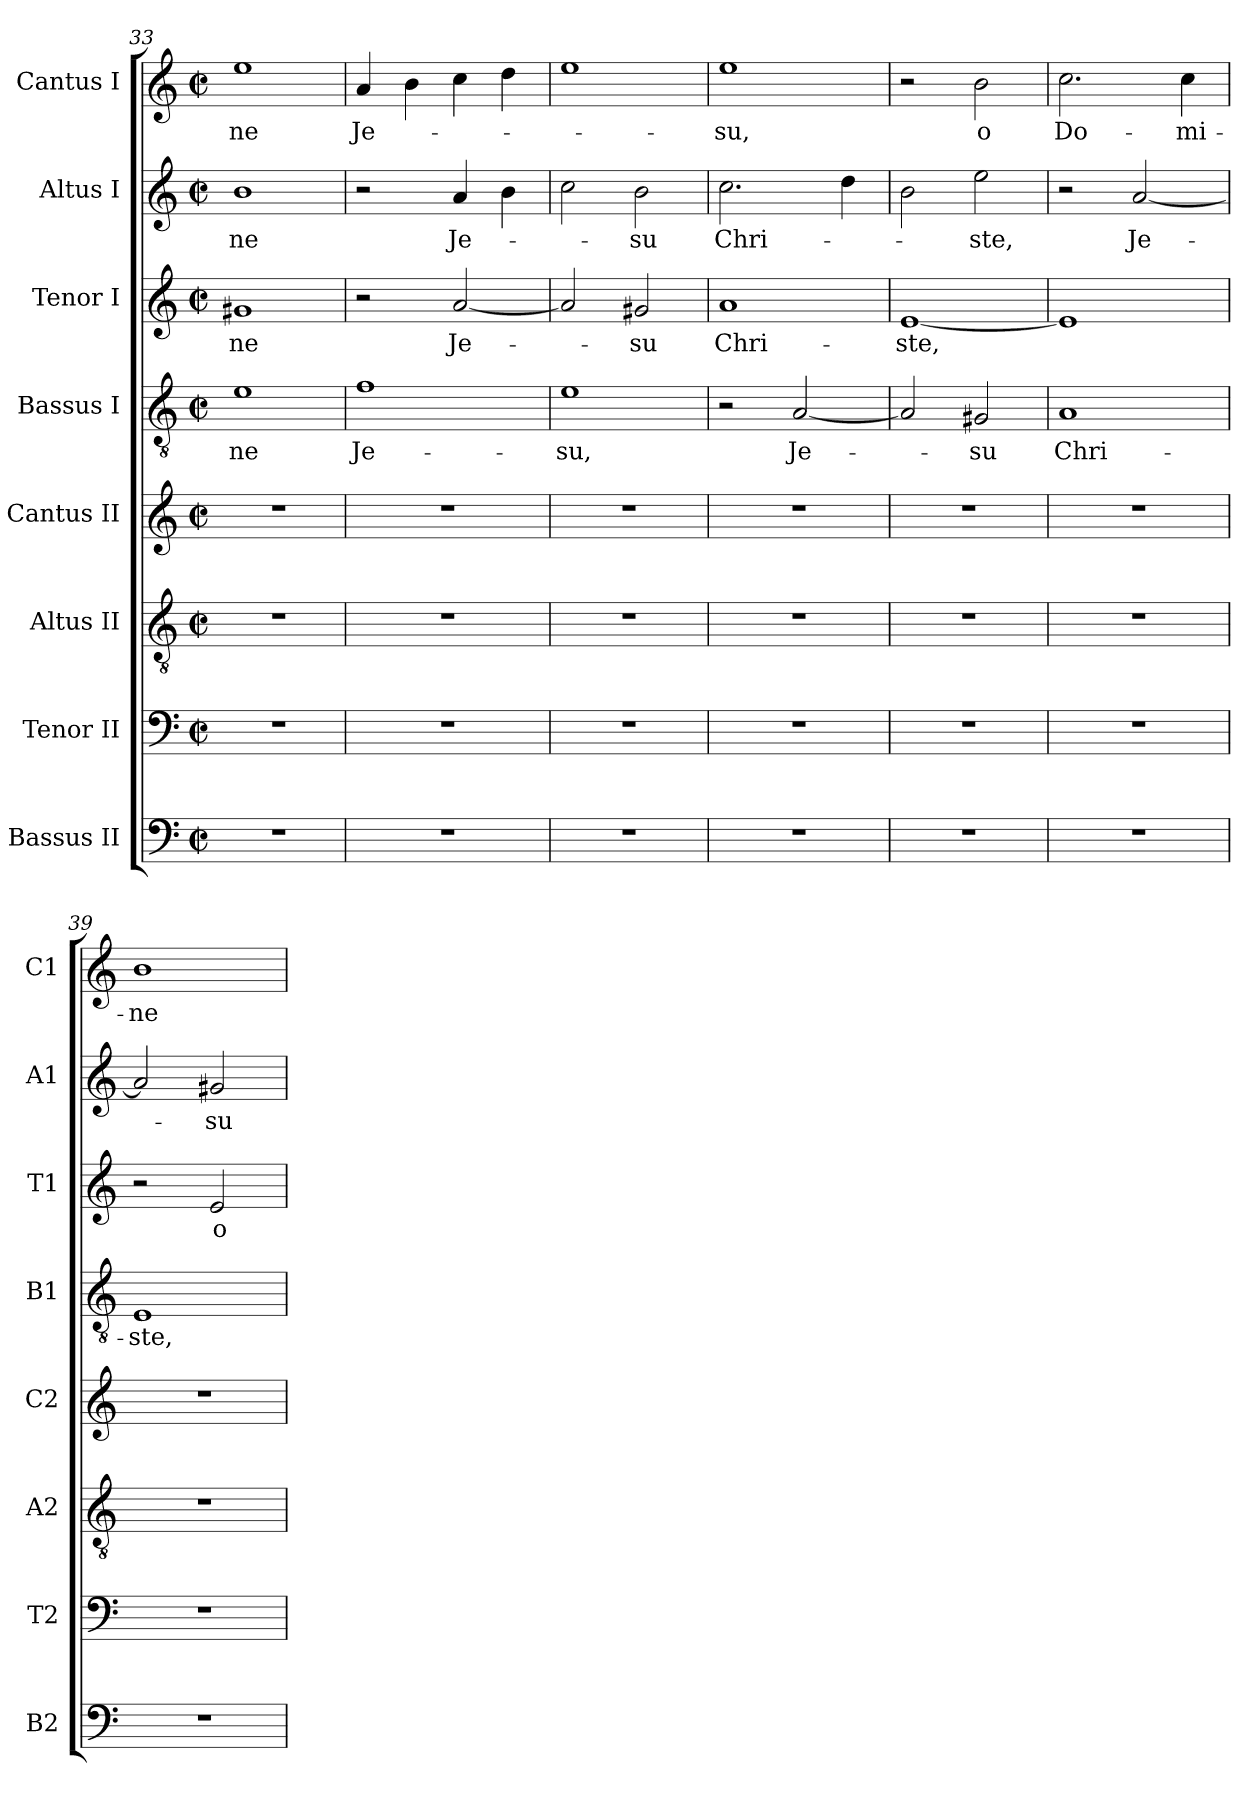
**kern	**kern	**kern	**kern	**kern	**text	**kern	**text	**kern	**text	**kern	**text
*part8	*part7	*part6	*part5	*part4	*part4	*part3	*part3	*part2	*part2	*part1	*part1
*staff8	*staff7	*staff6	*staff5	*staff4	*staff4	*staff3	*staff3	*staff2	*staff2	*staff1	*staff1
*I"Bassus II	*I"Tenor II	*I"Altus II	*I"Cantus II	*I"Bassus I	*	*I"Tenor I	*	*I"Altus I	*	*I"Cantus I	*
*I'B2	*I'T2	*I'A2	*I'C2	*I'B1	*	*I'T1	*	*I'A1	*	*I'C1	*
*clefF4	*clefF4	*clefGv2	*clefG2	*clefGv2	*	*clefG2	*	*clefG2	*	*clefG2	*
*k[]	*k[]	*k[]	*k[]	*k[]	*	*k[]	*	*k[]	*	*k[]	*
*C:	*C:	*C:	*C:	*C:	*	*C:	*	*C:	*	*C:	*
*M2/2	*M2/2	*M2/2	*M2/2	*M2/2	*	*M2/2	*	*M2/2	*	*M2/2	*
*met(c|)	*met(c|)	*met(c|)	*met(c|)	*met(c|)	*	*met(c|)	*	*met(c|)	*	*met(c|)	*
=33	=33	=33	=33	=33	=33	=33	=33	=33	=33	=33	=33
!	!	!	!	!	!LO:LY:b	!	!	!	!	!	!
!	!	!	!	!	!	!	!LO:LY:b	!	!	!	!
!	!	!	!	!	!	!	!	!	!LO:LY:b	!	!
!	!	!	!	!	!	!	!	!	!	!	!LO:LY:b
1r	1r	1r	1r	1e	-ne	1g#X	-ne	1b	-ne	1ee	-ne
=34	=34	=34	=34	=34	=34	=34	=34	=34	=34	=34	=34
!	!	!	!	!	!LO:LY:b	!	!	!	!	!	!
!	!	!	!	!	!	!	!	!	!	!	!LO:LY:b
1r	1r	1r	1r	1f	Je-	2r	.	2r	.	4a/	Je-
.	.	.	.	.	.	.	.	.	.	4b\	.
!	!	!	!	!	!	!	!LO:LY:b	!	!	!	!
!	!	!	!	!	!	!	!	!	!LO:LY:b	!	!
.	.	.	.	.	.	[2a/	Je-	4a/	Je-	4cc\	.
.	.	.	.	.	.	.	.	4b\	.	4dd\	.
=35	=35	=35	=35	=35	=35	=35	=35	=35	=35	=35	=35
!	!	!	!	!	!LO:LY:b	!	!	!	!	!	!
1r	1r	1r	1r	1e	-su,	2a/]	.	2cc\	.	1ee	.
!	!	!	!	!	!	!	!LO:LY:b	!	!	!	!
!	!	!	!	!	!	!	!	!	!LO:LY:b	!	!
.	.	.	.	.	.	2g#X/	-su	2b\	-su	.	.
=36	=36	=36	=36	=36	=36	=36	=36	=36	=36	=36	=36
!	!	!	!	!	!	!	!LO:LY:b	!	!	!	!
!	!	!	!	!	!	!	!	!	!LO:LY:b	!	!
!	!	!	!	!	!	!	!	!	!	!	!LO:LY:b
1r	1r	1r	1r	2r	.	1a	Chri-	2.cc\	Chri-	1ee	-su,
!	!	!	!	!	!LO:LY:b	!	!	!	!	!	!
.	.	.	.	[2A/	Je-	.	.	.	.	.	.
.	.	.	.	.	.	.	.	4dd\	.	.	.
=37	=37	=37	=37	=37	=37	=37	=37	=37	=37	=37	=37
!	!	!	!	!	!	!	!LO:LY:b	!	!	!	!
1r	1r	1r	1r	2A/]	.	[1e	-ste,	2b\	.	2r	.
!	!	!	!	!	!LO:LY:b	!	!	!	!	!	!
!	!	!	!	!	!	!	!	!	!LO:LY:b	!	!
!	!	!	!	!	!	!	!	!	!	!	!LO:LY:b
.	.	.	.	2G#X/	-su	.	.	2ee\	-ste,	2b\	o
=38	=38	=38	=38	=38	=38	=38	=38	=38	=38	=38	=38
!	!	!	!	!	!LO:LY:b	!	!	!	!	!	!
!	!	!	!	!	!	!	!	!	!	!	!LO:LY:b
1r	1r	1r	1r	1A	Chri-	1e]	.	2r	.	2.cc\	Do-
!	!	!	!	!	!	!	!	!	!LO:LY:b	!	!
.	.	.	.	.	.	.	.	[2a/	Je-	.	.
!	!	!	!	!	!	!	!	!	!	!	!LO:LY:b
.	.	.	.	.	.	.	.	.	.	4cc\	-mi-
=39	=39	=39	=39	=39	=39	=39	=39	=39	=39	=39	=39
!	!	!	!	!	!LO:LY:b	!	!	!	!	!	!
!	!	!	!	!	!	!	!	!	!	!	!LO:LY:b
1r	1r	1r	1r	1E	-ste,	2r	.	2a/]	.	1b	-ne
!	!	!	!	!	!	!	!LO:LY:b	!	!	!	!
!	!	!	!	!	!	!	!	!	!LO:LY:b	!	!
.	.	.	.	.	.	2e/	o	2g#X/	-su	.	.
=	=	=	=	=	=	=	=	=	=	=	=
*-	*-	*-	*-	*-	*-	*-	*-	*-	*-	*-	*-
